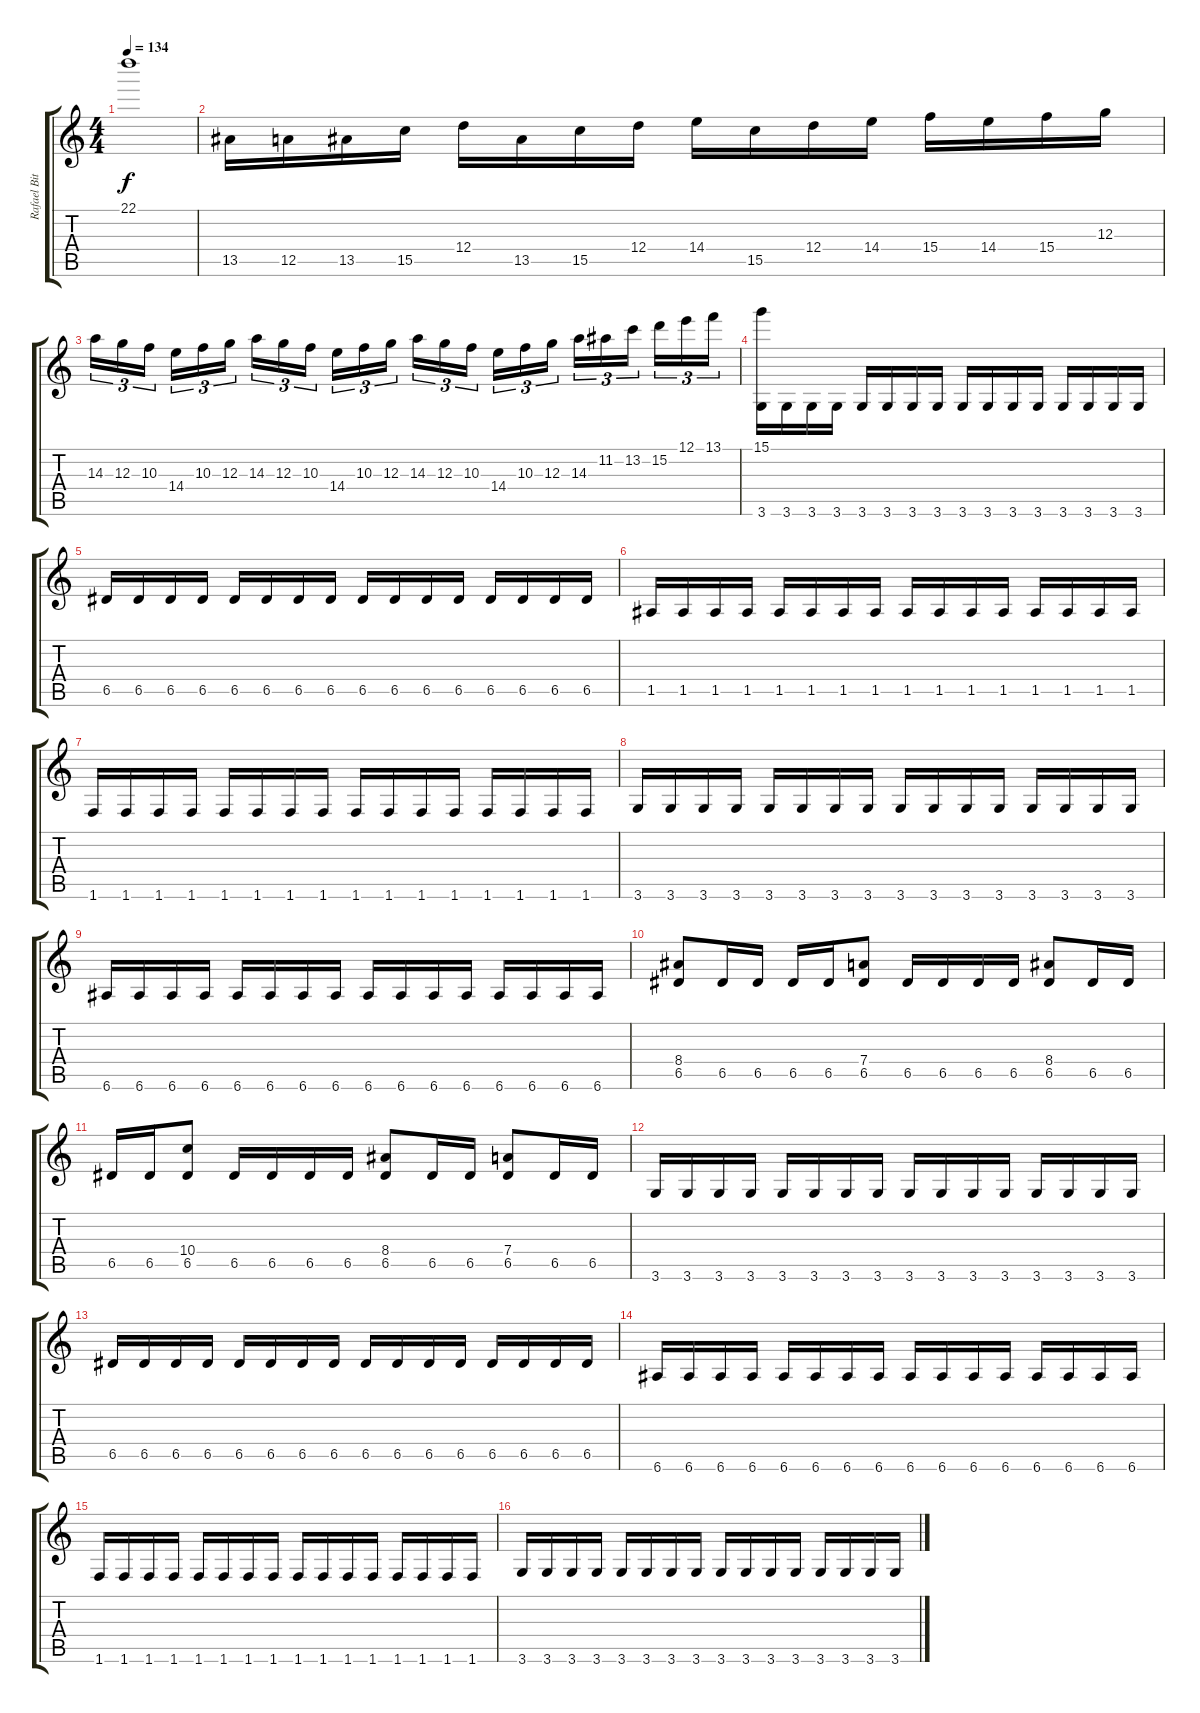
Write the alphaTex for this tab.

\track ("Rafael Bittencourt" "Rafael Bit") {instrument distortionguitar}
\staff {score tabs}
\tuning (E4 B3 G3 D3 A2 E2) {hide}
\ts (4 4)
\tempo 134
\clef g2
\ks c
22.1.1{dy f} |
13.5.16 12.5.16 13.5.16 15.5.16 12.4.16 13.5.16 15.5.16 12.4.16 14.4.16 15.5.16 12.4.16 14.4.16 15.4.16 14.4.16 15.4.16 12.3.16 |
14.3.16{tu (3 2)} 12.3.16{tu (3 2)} 10.3.16{tu (3 2)} 14.4.16{tu (3 2)} 10.3.16{tu (3 2)} 12.3.16{tu (3 2)} 14.3.16{tu (3 2)} 12.3.16{tu (3 2)} 10.3.16{tu (3 2)} 14.4.16{tu (3 2)} 10.3.16{tu (3 2)} 12.3.16{tu (3 2)} 14.3.16{tu (3 2)} 12.3.16{tu (3 2)} 10.3.16{tu (3 2)} 14.4.16{tu (3 2)} 10.3.16{tu (3 2)} 12.3.16{tu (3 2)} 14.3.16{tu (3 2)} 11.2.16{tu (3 2)} 13.2.16{tu (3 2)} 15.2.16{tu (3 2)} 12.1.16{tu (3 2)} 13.1.16{tu (3 2)} |
(15.1 3.6).16 3.6.16 3.6.16 3.6.16 3.6.16 3.6.16 3.6.16 3.6.16 3.6.16 3.6.16 3.6.16 3.6.16 3.6.16 3.6.16 3.6.16 3.6.16 |
6.5.16 6.5.16 6.5.16 6.5.16 6.5.16 6.5.16 6.5.16 6.5.16 6.5.16 6.5.16 6.5.16 6.5.16 6.5.16 6.5.16 6.5.16 6.5.16 |
1.5.16 1.5.16 1.5.16 1.5.16 1.5.16 1.5.16 1.5.16 1.5.16 1.5.16 1.5.16 1.5.16 1.5.16 1.5.16 1.5.16 1.5.16 1.5.16 |
1.6.16 1.6.16 1.6.16 1.6.16 1.6.16 1.6.16 1.6.16 1.6.16 1.6.16 1.6.16 1.6.16 1.6.16 1.6.16 1.6.16 1.6.16 1.6.16 |
3.6.16 3.6.16 3.6.16 3.6.16 3.6.16 3.6.16 3.6.16 3.6.16 3.6.16 3.6.16 3.6.16 3.6.16 3.6.16 3.6.16 3.6.16 3.6.16 |
6.6.16 6.6.16 6.6.16 6.6.16 6.6.16 6.6.16 6.6.16 6.6.16 6.6.16 6.6.16 6.6.16 6.6.16 6.6.16 6.6.16 6.6.16 6.6.16 |
(8.4 6.5).8 6.5.16 6.5.16 6.5.16 6.5.16 (7.4 6.5).8 6.5.16 6.5.16 6.5.16 6.5.16 (8.4 6.5).8 6.5.16 6.5.16 |
6.5.16 6.5.16 (10.4 6.5).8 6.5.16 6.5.16 6.5.16 6.5.16 (8.4 6.5).8 6.5.16 6.5.16 (7.4 6.5).8 6.5.16 6.5.16 |
3.6.16 3.6.16 3.6.16 3.6.16 3.6.16 3.6.16 3.6.16 3.6.16 3.6.16 3.6.16 3.6.16 3.6.16 3.6.16 3.6.16 3.6.16 3.6.16 |
6.5.16 6.5.16 6.5.16 6.5.16 6.5.16 6.5.16 6.5.16 6.5.16 6.5.16 6.5.16 6.5.16 6.5.16 6.5.16 6.5.16 6.5.16 6.5.16 |
6.6.16 6.6.16 6.6.16 6.6.16 6.6.16 6.6.16 6.6.16 6.6.16 6.6.16 6.6.16 6.6.16 6.6.16 6.6.16 6.6.16 6.6.16 6.6.16 |
1.6.16 1.6.16 1.6.16 1.6.16 1.6.16 1.6.16 1.6.16 1.6.16 1.6.16 1.6.16 1.6.16 1.6.16 1.6.16 1.6.16 1.6.16 1.6.16 |
3.6.16 3.6.16 3.6.16 3.6.16 3.6.16 3.6.16 3.6.16 3.6.16 3.6.16 3.6.16 3.6.16 3.6.16 3.6.16 3.6.16 3.6.16 3.6.16
